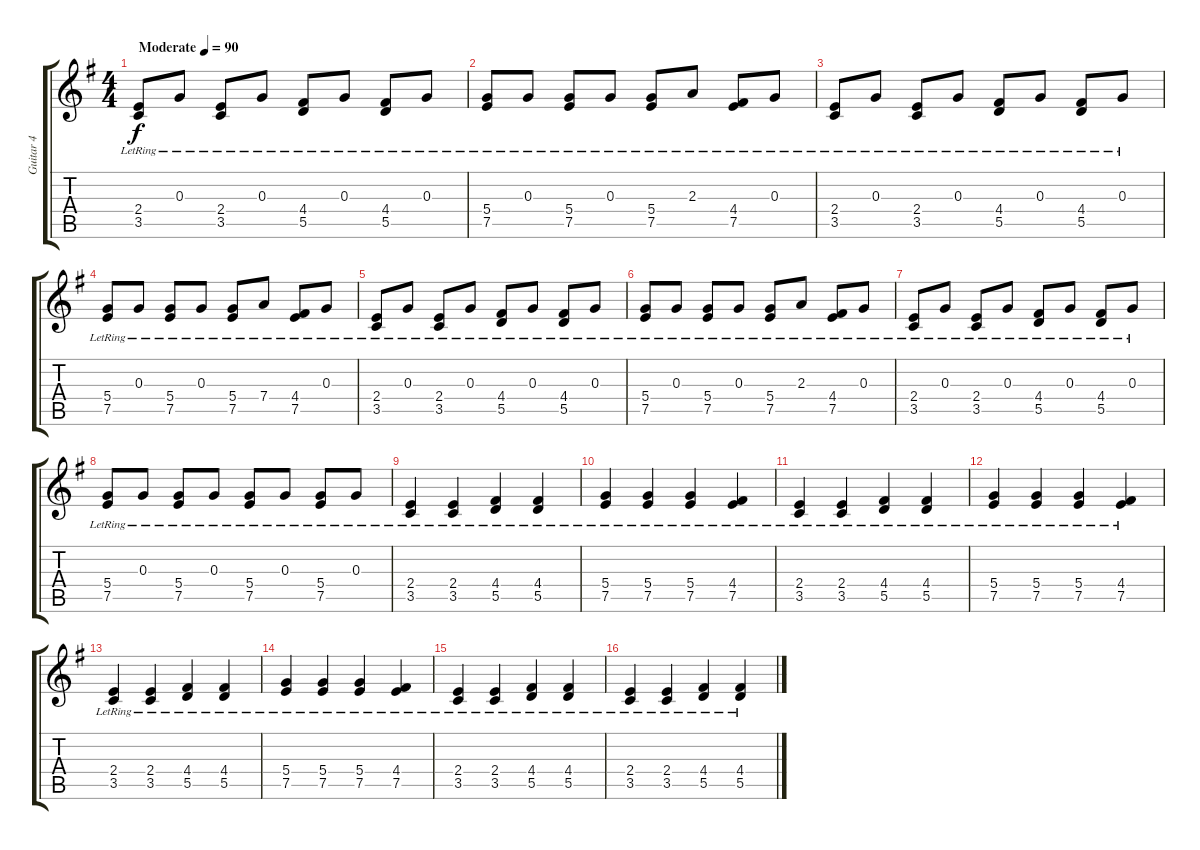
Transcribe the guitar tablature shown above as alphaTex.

\track ("Guitar 4" "Guitar 4") {instrument acousticguitarnylon}
\staff {score tabs}
\tuning (E4 B3 G3 D3 A2 E2) {hide}
\ts (4 4)
\tempo (90 "Moderate")
\clef g2
\ks g
(2.4{lr} 3.5{lr}).8{dy f instrument acousticguitarnylon} 0.3{lr}.8 (2.4{lr} 3.5{lr}).8 0.3{lr}.8 (4.4{lr} 5.5{lr}).8 0.3{lr}.8 (4.4{lr} 5.5{lr}).8 0.3{lr}.8 |
(5.4{lr} 7.5{lr}).8 0.3{lr}.8 (5.4{lr} 7.5{lr}).8 0.3{lr}.8 (5.4{lr} 7.5{lr}).8 2.3{lr}.8 (4.4{lr} 7.5{lr}).8 0.3{lr}.8 |
(2.4{lr} 3.5{lr}).8 0.3{lr}.8 (2.4{lr} 3.5{lr}).8 0.3{lr}.8 (4.4{lr} 5.5{lr}).8 0.3{lr}.8 (4.4{lr} 5.5{lr}).8 0.3{lr}.8 |
(5.4{lr} 7.5{lr}).8 0.3{lr}.8 (5.4{lr} 7.5{lr}).8 0.3{lr}.8 (5.4{lr} 7.5{lr}).8 7.4{lr}.8 (4.4{lr} 7.5{lr}).8 0.3{lr}.8 |
(2.4{lr} 3.5{lr}).8 0.3{lr}.8 (2.4{lr} 3.5{lr}).8 0.3{lr}.8 (4.4{lr} 5.5{lr}).8 0.3{lr}.8 (4.4{lr} 5.5{lr}).8 0.3{lr}.8 |
(5.4{lr} 7.5{lr}).8 0.3{lr}.8 (5.4{lr} 7.5{lr}).8 0.3{lr}.8 (5.4{lr} 7.5{lr}).8 2.3{lr}.8 (4.4{lr} 7.5{lr}).8 0.3{lr}.8 |
(2.4{lr} 3.5{lr}).8 0.3{lr}.8 (2.4{lr} 3.5{lr}).8 0.3{lr}.8 (4.4{lr} 5.5{lr}).8 0.3{lr}.8 (4.4{lr} 5.5{lr}).8 0.3{lr}.8 |
(5.4{lr} 7.5{lr}).8 0.3{lr}.8 (5.4{lr} 7.5{lr}).8 0.3{lr}.8 (5.4{lr} 7.5{lr}).8 0.3{lr}.8 (5.4{lr} 7.5{lr}).8 0.3{lr}.8 |
(2.4{lr} 3.5{lr}).4 (2.4{lr} 3.5{lr}).4 (4.4{lr} 5.5{lr}).4 (4.4{lr} 5.5{lr}).4 |
(5.4{lr} 7.5{lr}).4 (5.4{lr} 7.5{lr}).4 (5.4{lr} 7.5{lr}).4 (4.4{lr} 7.5{lr}).4 |
(2.4{lr} 3.5{lr}).4 (2.4{lr} 3.5{lr}).4 (4.4{lr} 5.5{lr}).4 (4.4{lr} 5.5{lr}).4 |
(5.4{lr} 7.5{lr}).4 (5.4{lr} 7.5{lr}).4 (5.4{lr} 7.5{lr}).4 (4.4{lr} 7.5{lr}).4 |
(2.4{lr} 3.5{lr}).4 (2.4{lr} 3.5{lr}).4 (4.4{lr} 5.5{lr}).4 (4.4{lr} 5.5{lr}).4 |
(5.4{lr} 7.5{lr}).4 (5.4{lr} 7.5{lr}).4 (5.4{lr} 7.5{lr}).4 (4.4{lr} 7.5{lr}).4 |
(2.4{lr} 3.5{lr}).4 (2.4{lr} 3.5{lr}).4 (4.4{lr} 5.5{lr}).4 (4.4{lr} 5.5{lr}).4 |
(2.4{lr} 3.5{lr}).4 (2.4{lr} 3.5{lr}).4 (4.4{lr} 5.5{lr}).4 (4.4{lr} 5.5{lr}).4
